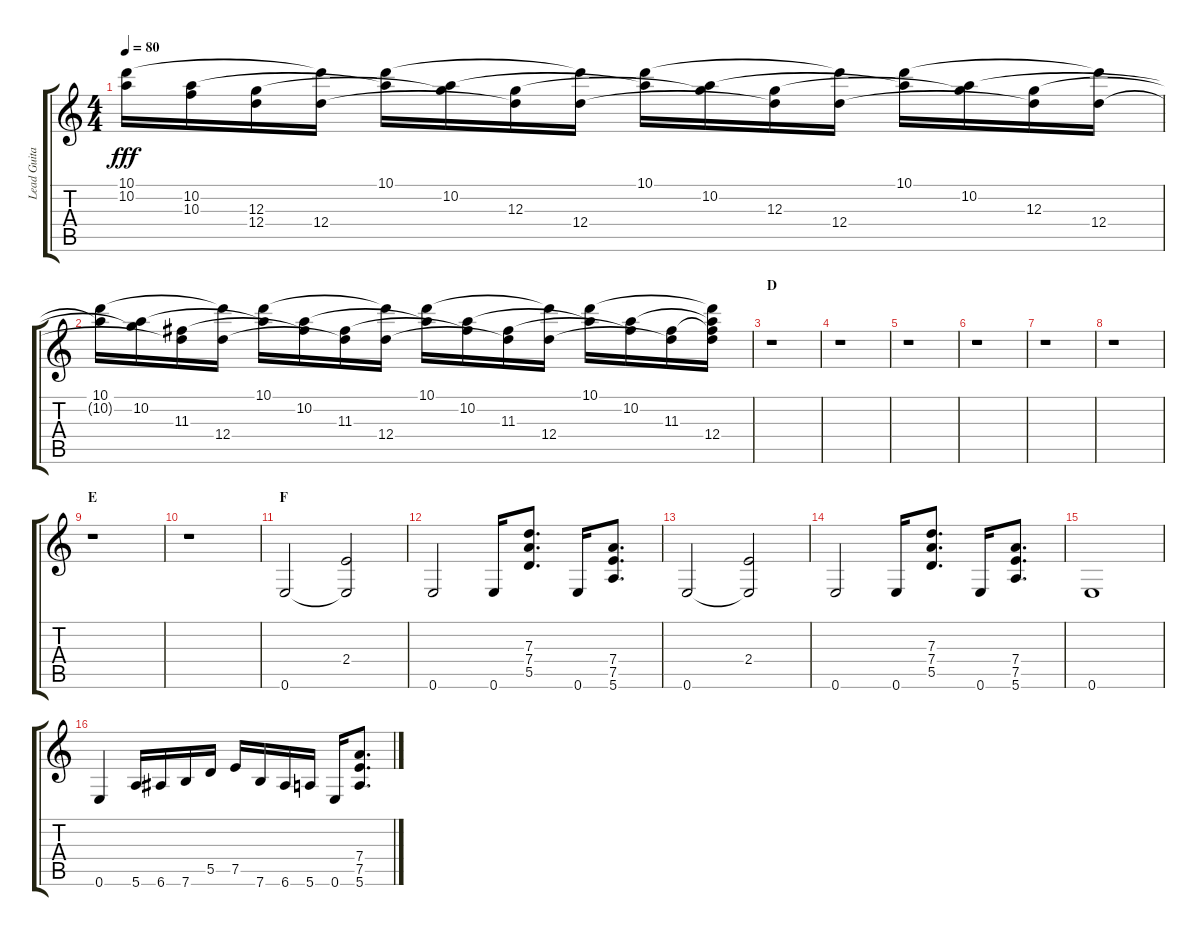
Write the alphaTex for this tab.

\track ("Lead Guitar 2" "Lead Guita") {instrument distortionguitar}
\staff {score tabs}
\tuning (E4 B3 G3 D3 A2 E2) {hide}
\ts (4 4)
\tempo 80
\clef g2
\ks c
(10.1 10.2{t}).16{dy fff} (10.2 10.3{t}).16 (12.3 12.4{t}).16 (10.1{t} 12.4).16 (10.1 10.2{t}).16 (10.2 12.3{t}).16 (12.3 12.4{t}).16 (10.1{t} 12.4).16 (10.1 10.2{t}).16 (10.2 12.3{t}).16 (12.3 12.4{t}).16 (10.1{t} 12.4).16 (10.1 10.2{t}).16 (10.2 12.3{t}).16 (12.3 12.4{t}).16 (10.1{t} 12.4).16 |
(10.1 10.2{t}).16 (10.2 12.3{t}).16 (11.3 12.4{t}).16 (10.1{t} 12.4).16 (10.1 10.2{t}).16 (10.2 11.3{t}).16 (11.3 12.4{t}).16 (10.1{t} 12.4).16 (10.1 10.2{t}).16 (10.2 11.3{t}).16 (11.3 12.4{t}).16 (10.1{t} 12.4).16 (10.1 10.2{t}).16 (10.2 11.3{t}).16 (11.3 12.4{t}).16 (10.1{t} 10.2{t} 11.3{t} 12.4).16 |
\section ("" "D")
r.1 |
r.1 |
r.1 |
r.1 |
r.1 |
r.1 |
\section ("" "E")
r.1 |
r.1 |
\section ("" "F")
0.6.2 (2.4 0.6{t}).2 |
0.6.2 0.6.16 (7.3 7.4 5.5).8{d} 0.6.16 (7.4 7.5 5.6).8{d} |
0.6.2 (2.4 0.6{t}).2 |
0.6.2 0.6.16 (7.3 7.4 5.5).8{d} 0.6.16 (7.4 7.5 5.6).8{d} |
0.6.1 |
0.6.4 5.6.16 6.6.16 7.6.16 5.5.16 7.5.16 7.6.16 6.6.16 5.6.16 0.6.16 (7.4 7.5 5.6).8{d}
